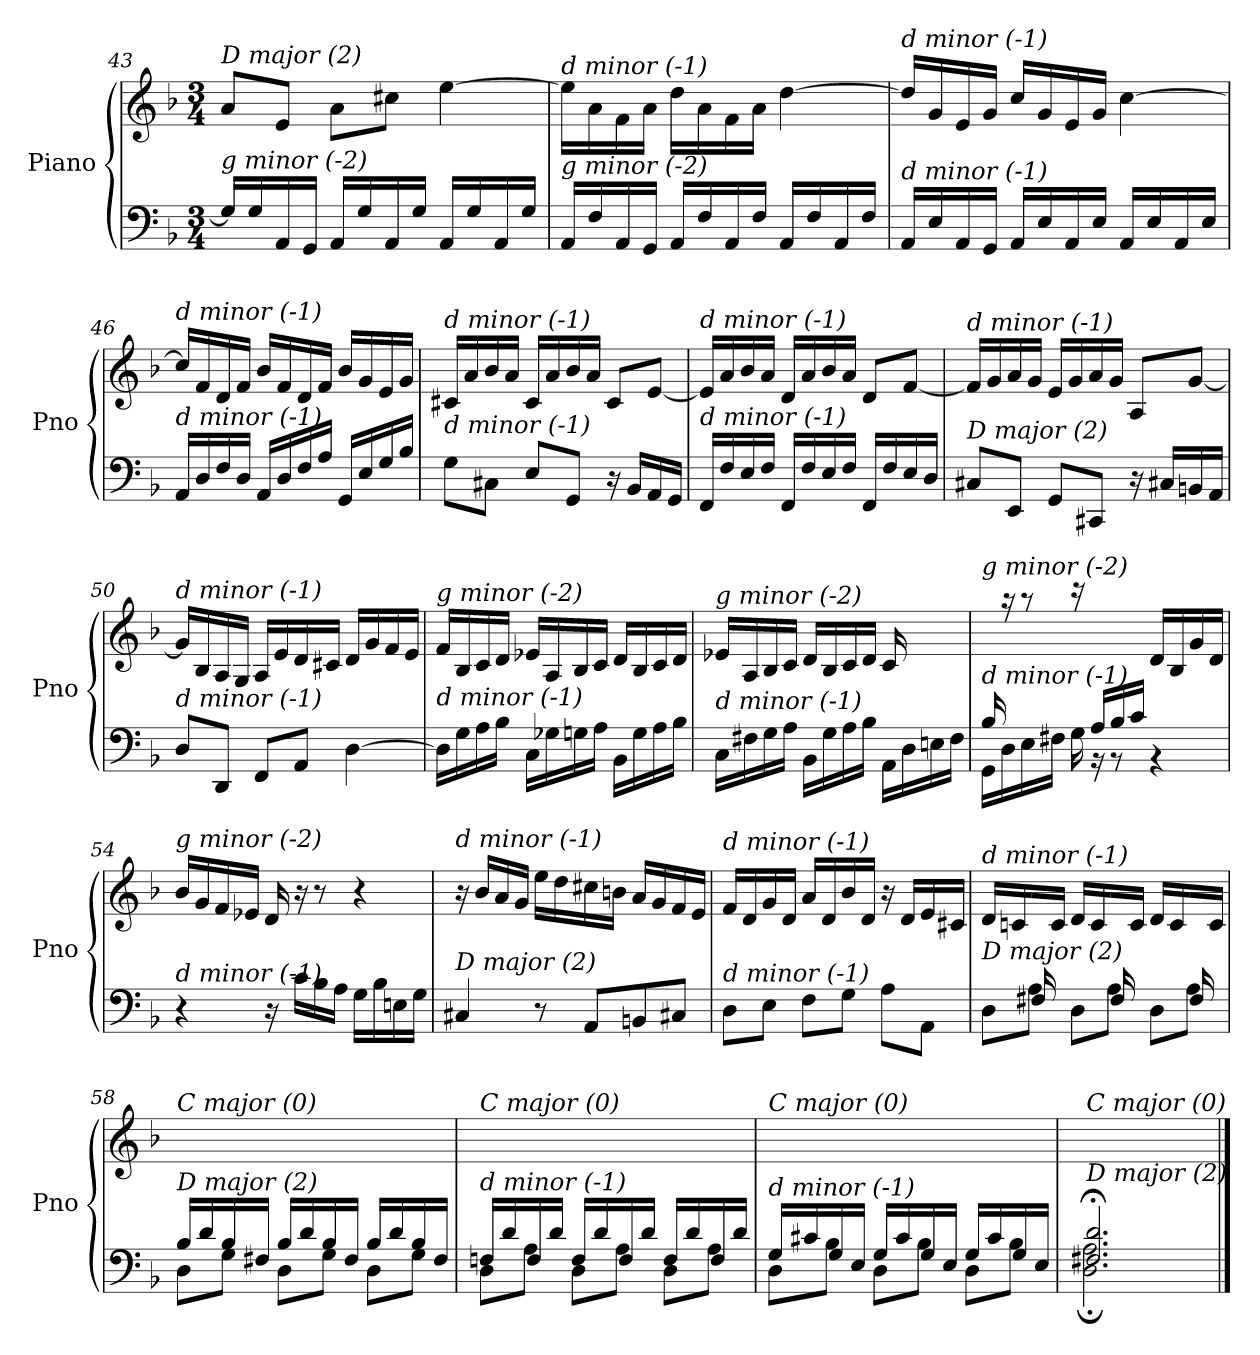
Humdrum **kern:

**kern	**kern
*part1	*part1
*staff2	*staff1
*I"Piano	*
*I'Pno	*
*clefF4	*clefG2
*k[b-]	*k[b-]
*M3/4	*M3/4
=43	=43
!	!LO:TX:i:t=D major (2)
!LO:TX:i:t=g minor (-2)	!
16G/LL]	8a/L
16G/	.
16AA/	8e/J
16GG/JJ	.
16AA/LL	8a\L
16G/	.
16AA/	8cc#X\J
16G/JJ	.
16AA/LL	[4ee\
16G/	.
16AA/	.
16G/JJ	.
=44	=44
!	!LO:TX:i:t=d minor (-1)
!LO:TX:i:t=g minor (-2)	!
16AA/LL	16ee\LL]
16F/	16a\
16AA/	16f\
16GG/JJ	16a\JJ
16AA/LL	16dd\LL
16F/	16a\
16AA/	16f\
16F/JJ	16a\JJ
16AA/LL	[4dd\
16F/	.
16AA/	.
16F/JJ	.
!!LO:PB:g=z
=45	=45
!	!LO:TX:i:t=d minor (-1)
!LO:TX:i:t=d minor (-1)	!
16AA/LL	16dd/LL]
16E/	16g/
16AA/	16e/
16GG/JJ	16g/JJ
16AA/LL	16cc/LL
16E/	16g/
16AA/	16e/
16E/JJ	16g/JJ
16AA/LL	[4cc\
16E/	.
16AA/	.
16E/JJ	.
=46	=46
!	!LO:TX:i:t=d minor (-1)
!LO:TX:i:t=d minor (-1)	!
16AA/LL	16cc/LL]
16D/	16f/
16F/	16d/
16D/JJ	16f/JJ
16AA/LL	16b-/LL
16D/	16f/
16F/	16d/
16A/JJ	16f/JJ
16GG/LL	16b-/LL
16E/	16g/
16G/	16e/
16B-/JJ	16g/JJ
=47	=47
!	!LO:TX:i:t=d minor (-1)
!LO:TX:i:t=d minor (-1)	!
8G\L	16c#X/LL
.	16a/
8C#X\J	16b-/
.	16a/JJ
8E/L	16c#/LL
.	16a/
8GG/J	16b-/
.	16a/JJ
16r	8c#/L
16BB-/LL	.
16AA/	[8e/J
16GG/JJ	.
=48	=48
!	!LO:TX:i:t=d minor (-1)
!LO:TX:i:t=d minor (-1)	!
16FF/LL	16e/LL]
16F/	16a/
16E/	16b-/
16F/JJ	16a/JJ
16FF/LL	16d/LL
16F/	16a/
16E/	16b-/
16F/JJ	16a/JJ
16FF/LL	8d/L
16F/	.
16E/	[8f/J
16D/JJ	.
!!LO:LB:g=z
=49	=49
!	!LO:TX:i:t=d minor (-1)
!LO:TX:i:t=D major (2)	!
8C#X/L	16f/LL]
.	16g/
8EE/J	16a/
.	16g/JJ
8GG/L	16e/LL
.	16g/
8CC#X/J	16a/
.	16g/JJ
16r	8A/L
16C#X/LL	.
16BBn/	[8g/J
16AA/JJ	.
=50	=50
!	!LO:TX:i:t=d minor (-1)
!LO:TX:i:t=d minor (-1)	!
8D/L	16g/LL]
.	16B-/
8DD/J	16A/
.	16G/JJ
8FF/L	16A/LL
.	16e/
8AA/J	16d/
.	16c#X/JJ
[4D\	16d/LL
.	16g/
.	16f/
.	16e/JJ
=51	=51
!	!LO:TX:i:t=g minor (-2)
!LO:TX:i:t=d minor (-1)	!
16D\LL]	16f/LL
16G\	16B-/
16A\	16c/
16B-\JJ	16d/JJ
16C\LL	16e-X/LL
16G-Xi\	16A/
16G\	16B-/
16A\JJ	16c/JJ
16BB-\LL	16d/LL
16G\	16B-/
16A\	16c/
16B-\JJ	16d/JJ
=52	=52
*^	*
!	!	!LO:TX:i:t=g minor (-2)
!LO:TX:i:t=d minor (-1)	!	!
2ryy	16C\LL	16e-X/LL
.	16F#X\	16A/
.	16G\	16B-/
.	16A\JJ	16c/JJ
.	16BB-\LL	16d/LL
.	16G\	16B-/
.	16A\	16c/
.	16B-\JJ	16d/JJ
16ryy	16AA\LL	16c/LL
16F#X/	16D\	8.ryy
16G/	16En\	.
16A/JJ	16F#\JJ	.
!!LO:LB:g=z
=53	=53	=53
!	!	!LO:TX:i:t=g minor (-2)
!LO:TX:i:t=d minor (-1)	!	!
16B-/	16GG\LL	16ryy
4ryy	16D\	16raa
.	16E\	8raa
.	16F#Xj\JJ	.
.	16G\	16rccc
16A/LL	16rBB	8.ryy
16B-/	8rBB	.
16c/JJ	.	.
4ryy	4rBB	16d/LL
.	.	16B-/
.	.	16g/
.	.	16d/JJ
*v	*v	*
=54	=54
!	!LO:TX:i:t=g minor (-2)
!LO:TX:i:t=d minor (-1)	!
4r	16b-/LL
.	16g/
.	16f/
.	16e-X/JJ
16r	16d/
16c\LL	16r
16B-\	8r
16A\JJ	.
16G\LL	4r
16B-\	.
16En\	.
16G\JJ	.
=55	=55
!	!LO:TX:i:t=d minor (-1)
!LO:TX:i:t=D major (2)	!
4C#X/	16r
.	16b-/LL
.	16a/
.	16g/JJ
8r	16ee\LL
.	16dd\
8AA/L	16cc#X\
.	16bn\JJ
8BBn/	16a/LL
.	16g/
8C#X/J	16f/
.	16e/JJ
!!LO:LB:g=z
=56	=56
!	!LO:TX:i:t=d minor (-1)
!LO:TX:i:t=d minor (-1)	!
8D\L	16f/LL
.	16d/
8E\J	16g/
.	16d/JJ
8F\L	16a/LL
.	16d/
8G\J	16b-/
.	16d/JJ
8A\L	16r
.	16d/LL
8AA\J	16e/
.	16c#X/JJ
=57	=57
*^	*
!	!	!LO:TX:i:t=d minor (-1)
!LO:TX:i:t=D major (2)	!	!
8ryy	8D\L	16d/LL
.	.	16cn/
16F#X/	8A\J	16ryy
8.ryy	.	16c/JJ
.	8D\L	16d/LL
.	.	16c/
16F#/	8A\J	16ryy
8.ryy	.	16c/JJ
.	8D\L	16d/LL
.	.	16c/
16F#/	8A\J	16ryy
16ryy	.	16c/JJ
=58	=58	=58
!	!	!LO:TX:i:t=C major (0)
!LO:TX:i:t=D major (2)	!	!
16B-/LL	8D\L	2.ryy
16d/	.	.
16B-/	8G\J	.
16F#X/JJ	.	.
16B-/LL	8D\L	.
16d/	.	.
16B-/	8G\J	.
16F#/JJ	.	.
16B-/LL	8D\L	.
16d/	.	.
16B-/	8G\J	.
16F#/JJ	.	.
!!LO:LB:g=z
=59	=59	=59
!	!	!LO:TX:i:t=C major (0)
!LO:TX:i:t=d minor (-1)	!	!
16Fn/LL	8D\L	2.ryy
16d/	.	.
16F/	8A\J	.
16d/JJ	.	.
16F/LL	8D\L	.
16d/	.	.
16F/	8A\J	.
16d/JJ	.	.
16F/LL	8D\L	.
16d/	.	.
16F/	8A\J	.
16d/JJ	.	.
=60	=60	=60
!	!	!LO:TX:i:t=C major (0)
!LO:TX:i:t=d minor (-1)	!	!
16G/LL	8D\L	2.ryy
16c#X/	.	.
16G/	8B-\J	.
16E/JJ	.	.
16G/LL	8D\L	.
16c#/	.	.
16G/	8B-\J	.
16E/JJ	.	.
16G/LL	8D\L	.
16c#/	.	.
16G/	8B-\J	.
16E/JJ	.	.
=61	=61	=61
!	!	!LO:TX:i:t=C major (0)
!LO:TX:i:t=D major (2)	!	!
2.F#X/;< 2.d/;<	2.D\; 2.A\;	2.ryy
*v	*v	*
==	==
*-	*-
